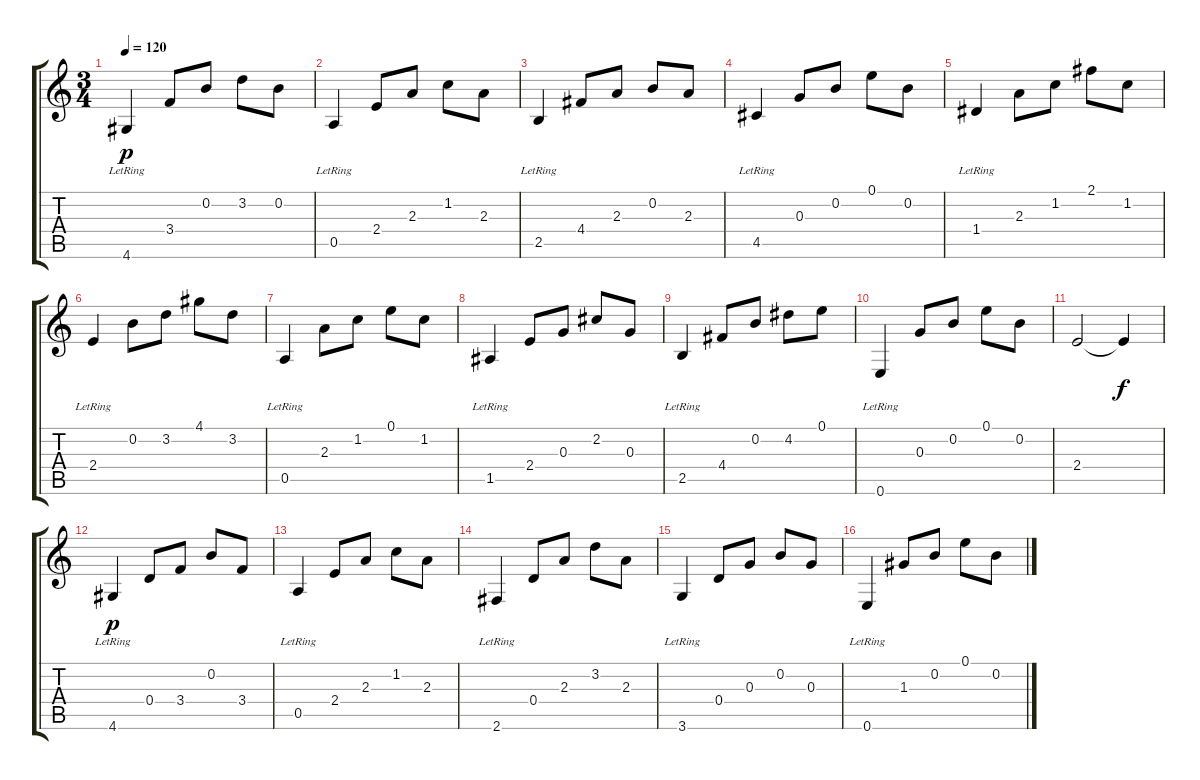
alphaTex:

\track "" {instrument acousticguitarnylon}
\staff {score tabs}
\tuning (E4 B3 G3 D3 A2 E2) {hide}
\ts (3 4)
\tempo 120
\clef g2
\ks c
4.6{lr}.4{dy p} 3.4.8 0.2.8 3.2.8 0.2.8 |
0.5{lr}.4 2.4.8 2.3.8 1.2.8 2.3.8 |
2.5{lr}.4 4.4.8 2.3.8 0.2.8 2.3.8 |
4.5{lr}.4 0.3.8 0.2.8 0.1.8 0.2.8 |
1.4{lr}.4 2.3.8 1.2.8 2.1.8 1.2.8 |
2.4{lr}.4 0.2.8 3.2.8 4.1.8 3.2.8 |
0.5{lr}.4 2.3.8 1.2.8 0.1.8 1.2.8 |
1.5{lr}.4 2.4.8 0.3.8 2.2.8 0.3.8 |
2.5{lr}.4 4.4.8 0.2.8 4.2.8 0.1.8 |
0.6{lr}.4 0.3.8 0.2.8 0.1.8 0.2.8 |
2.4.2 2.4{t}.4{dy f} |
4.6{lr}.4{dy p} 0.4.8 3.4.8 0.2.8 3.4.8 |
0.5{lr}.4 2.4.8 2.3.8 1.2.8 2.3.8 |
2.6{lr}.4 0.4.8 2.3.8 3.2.8 2.3.8 |
3.6{lr}.4 0.4.8 0.3.8 0.2.8 0.3.8 |
0.6{lr}.4 1.3.8 0.2.8 0.1.8 0.2.8
